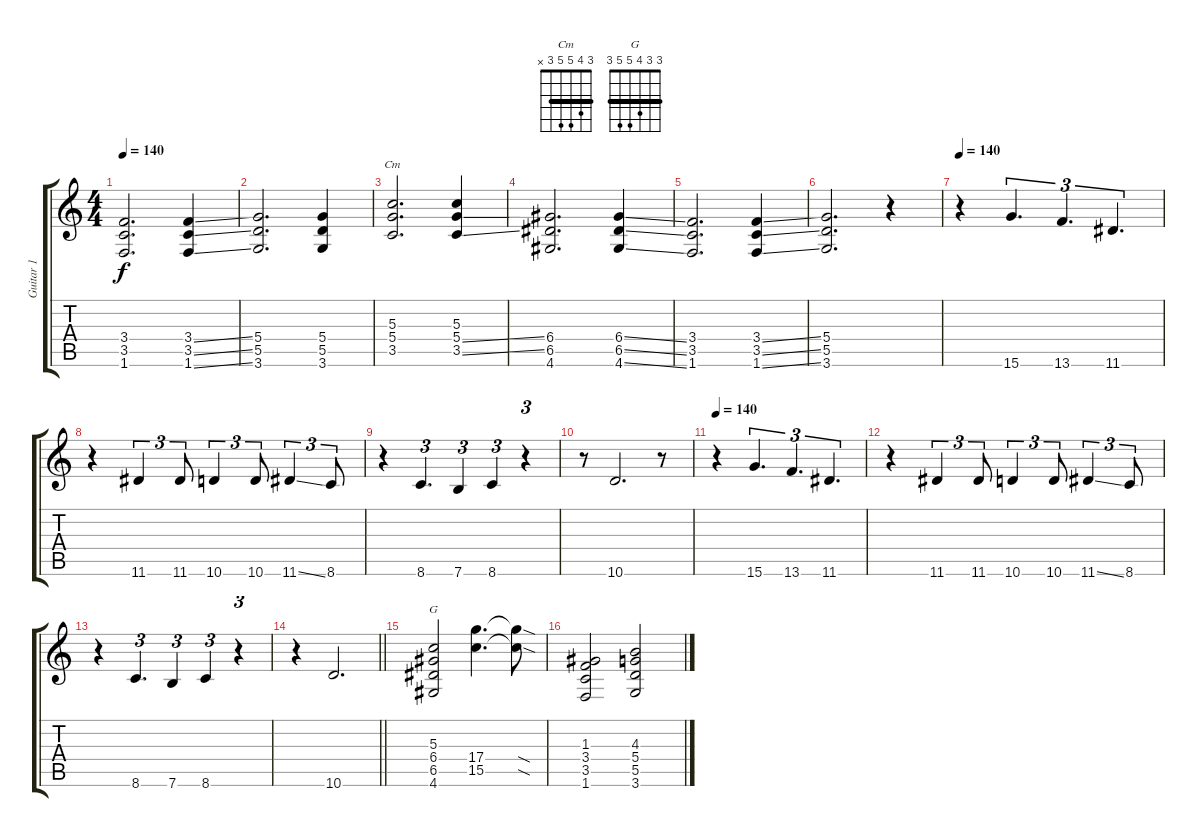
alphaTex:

\track ("Guitar 1" "Guitar 1") {instrument distortionguitar}
\staff {score tabs}
\tuning (E4 B3 G3 D3 A2 E2) {hide}
\chord ("Cm" 3 4 5 5 3 x) {barre 3}
\chord ("G" 3 3 4 5 5 3) {barre 3}
\ts (4 4)
\tempo 140
\clef g2
\ks c
(3.4 3.5 1.6).2{d dy f} (3.4{ss} 3.5{ss} 1.6{ss}).4 |
(5.4 5.5 3.6).2{d} (5.4 5.5 3.6).4 |
(5.3 5.4 3.5).2{d ch "Cm"} (5.3 5.4{ss} 3.5{ss}).4 |
(6.4 6.5 4.6).2{d} (6.4{ss} 6.5{ss} 4.6{ss}).4 |
(3.4 3.5 1.6).2{d} (3.4{ss} 3.5{ss} 1.6{ss}).4 |
(5.4 5.5 3.6).2{d} r.4 |
\tempo 140
r.4 15.6.4{d tu (3 2)} 13.6.4{d tu (3 2)} 11.6.4{d tu (3 2)} |
r.4 11.6.4{tu (3 2)} 11.6.8{tu (3 2)} 10.6.4{tu (3 2)} 10.6.8{tu (3 2)} 11.6{ss}.4{tu (3 2)} 8.6.8{tu (3 2)} |
r.4 8.6.4{d tu (3 2)} 7.6.4{tu (3 2)} 8.6.4{tu (3 2)} r.4{tu (3 2)} |
r.8 10.6.2{d} r.8 |
\tempo 140
r.4 15.6.4{d tu (3 2)} 13.6.4{d tu (3 2)} 11.6.4{d tu (3 2)} |
r.4 11.6.4{tu (3 2)} 11.6.8{tu (3 2)} 10.6.4{tu (3 2)} 10.6.8{tu (3 2)} 11.6{ss}.4{tu (3 2)} 8.6.8{tu (3 2)} |
r.4 8.6.4{d tu (3 2)} 7.6.4{tu (3 2)} 8.6.4{tu (3 2)} r.4{tu (3 2)} |
\barLineRight lightlight
r.4 10.6.2{d} |
(5.3 6.4 6.5 4.6).2{ch "G"} (17.4 15.5).4{d} (17.4{sod t} 15.5{sod t}).8 |
(1.3 3.4 3.5 1.6).2 (4.3 5.4 5.5 3.6).2
